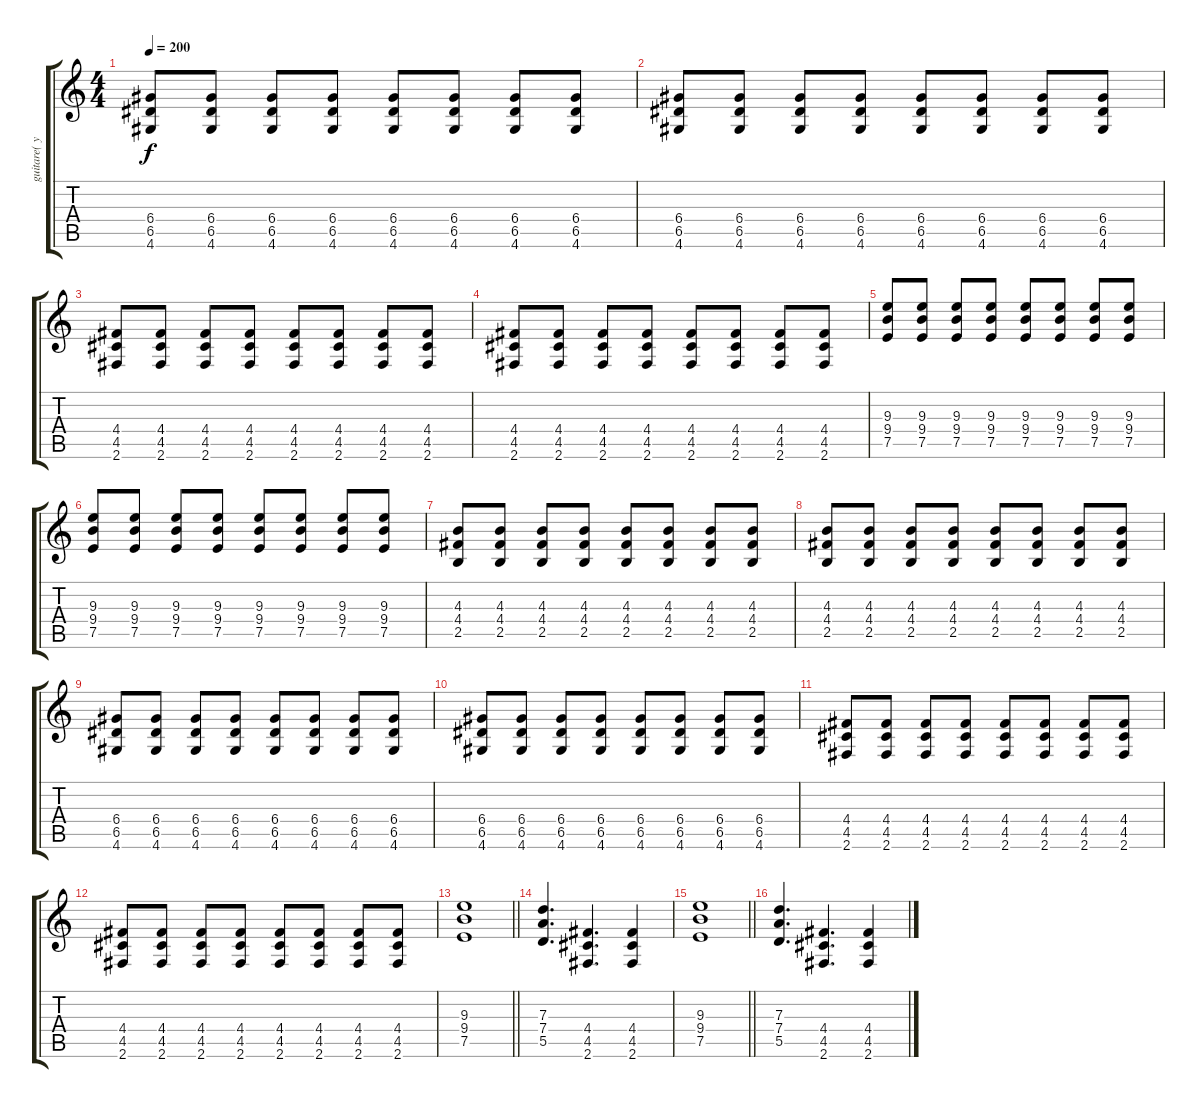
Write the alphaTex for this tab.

\track ("guitare( yann ) " "guitare( y") {instrument overdrivenguitar}
\staff {score tabs}
\tuning (E4 B3 G3 D3 A2 E2) {hide}
\ts (4 4)
\tempo 200
\clef g2
\ks c
(6.4 6.5 4.6).8{dy f} (6.4 6.5 4.6).8 (6.4 6.5 4.6).8 (6.4 6.5 4.6).8 (6.4 6.5 4.6).8 (6.4 6.5 4.6).8 (6.4 6.5 4.6).8 (6.4 6.5 4.6).8 |
(6.4 6.5 4.6).8 (6.4 6.5 4.6).8 (6.4 6.5 4.6).8 (6.4 6.5 4.6).8 (6.4 6.5 4.6).8 (6.4 6.5 4.6).8 (6.4 6.5 4.6).8 (6.4 6.5 4.6).8 |
(4.4 4.5 2.6).8 (4.4 4.5 2.6).8 (4.4 4.5 2.6).8 (4.4 4.5 2.6).8 (4.4 4.5 2.6).8 (4.4 4.5 2.6).8 (4.4 4.5 2.6).8 (4.4 4.5 2.6).8 |
(4.4 4.5 2.6).8 (4.4 4.5 2.6).8 (4.4 4.5 2.6).8 (4.4 4.5 2.6).8 (4.4 4.5 2.6).8 (4.4 4.5 2.6).8 (4.4 4.5 2.6).8 (4.4 4.5 2.6).8 |
(9.3 9.4 7.5).8 (9.3 9.4 7.5).8 (9.3 9.4 7.5).8 (9.3 9.4 7.5).8 (9.3 9.4 7.5).8 (9.3 9.4 7.5).8 (9.3 9.4 7.5).8 (9.3 9.4 7.5).8 |
(9.3 9.4 7.5).8 (9.3 9.4 7.5).8 (9.3 9.4 7.5).8 (9.3 9.4 7.5).8 (9.3 9.4 7.5).8 (9.3 9.4 7.5).8 (9.3 9.4 7.5).8 (9.3 9.4 7.5).8 |
(4.3 4.4 2.5).8 (4.3 4.4 2.5).8 (4.3 4.4 2.5).8 (4.3 4.4 2.5).8 (4.3 4.4 2.5).8 (4.3 4.4 2.5).8 (4.3 4.4 2.5).8 (4.3 4.4 2.5).8 |
(4.3 4.4 2.5).8 (4.3 4.4 2.5).8 (4.3 4.4 2.5).8 (4.3 4.4 2.5).8 (4.3 4.4 2.5).8 (4.3 4.4 2.5).8 (4.3 4.4 2.5).8 (4.3 4.4 2.5).8 |
(6.4 6.5 4.6).8 (6.4 6.5 4.6).8 (6.4 6.5 4.6).8 (6.4 6.5 4.6).8 (6.4 6.5 4.6).8 (6.4 6.5 4.6).8 (6.4 6.5 4.6).8 (6.4 6.5 4.6).8 |
(6.4 6.5 4.6).8 (6.4 6.5 4.6).8 (6.4 6.5 4.6).8 (6.4 6.5 4.6).8 (6.4 6.5 4.6).8 (6.4 6.5 4.6).8 (6.4 6.5 4.6).8 (6.4 6.5 4.6).8 |
(4.4 4.5 2.6).8 (4.4 4.5 2.6).8 (4.4 4.5 2.6).8 (4.4 4.5 2.6).8 (4.4 4.5 2.6).8 (4.4 4.5 2.6).8 (4.4 4.5 2.6).8 (4.4 4.5 2.6).8 |
(4.4 4.5 2.6).8 (4.4 4.5 2.6).8 (4.4 4.5 2.6).8 (4.4 4.5 2.6).8 (4.4 4.5 2.6).8 (4.4 4.5 2.6).8 (4.4 4.5 2.6).8 (4.4 4.5 2.6).8 |
\barLineRight lightlight
(9.3 9.4 7.5).1 |
(7.3 7.4 5.5).4{d} (4.4 4.5 2.6).4{d} (4.4 4.5 2.6).4 |
\barLineRight lightlight
(9.3 9.4 7.5).1 |
(7.3 7.4 5.5).4{d} (4.4 4.5 2.6).4{d} (4.4 4.5 2.6).4
